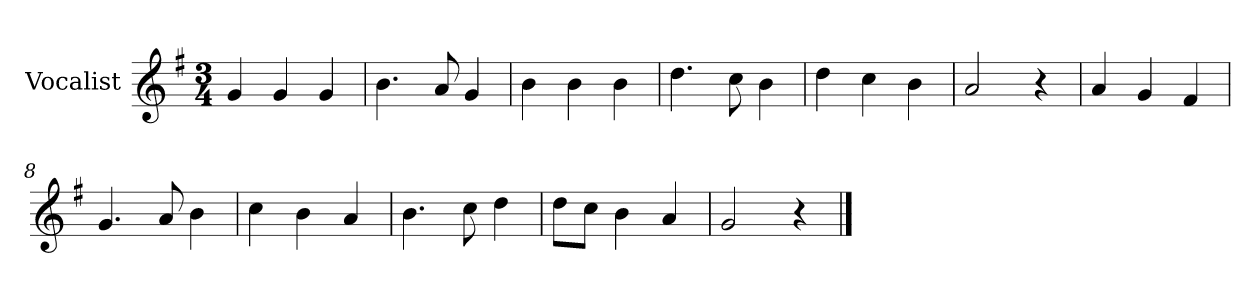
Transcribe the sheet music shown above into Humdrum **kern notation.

**kern
*part1
*staff1
*I"Vocalist
*k[f#]
*G:
*M3/4
=1
4g
4g
4g
=2
4.b
8a
4g
=3
4b
4b
4b
=4
4.dd
8cc
4b
=5
4dd
4cc
4b
=6
2a
4r
=7
4a
4g
4f#
=8
4.g
8a
4b
=9
4cc
4b
4a
=10
4.b
8cc
4dd
=11
8ddL
8ccJ
4b
4a
=12
2g
4r
==
*-
